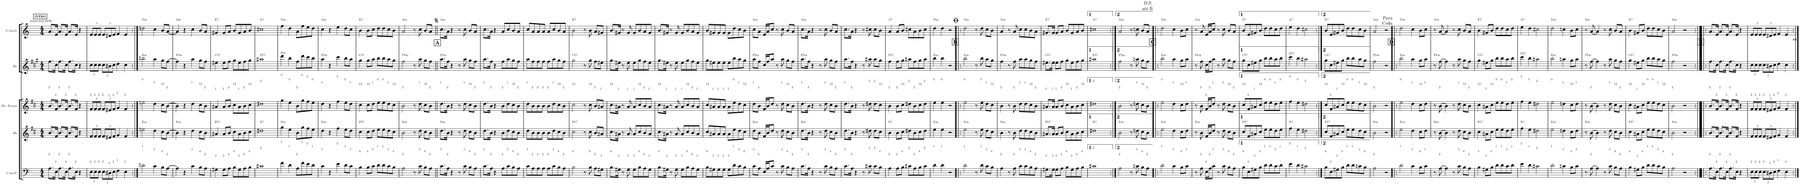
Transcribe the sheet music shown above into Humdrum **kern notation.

**kern	**kern	**harte	**kern	**kern	**harte	**kern	**harte
*part5	*part4	*part4	*part3	*part2	*part2	*part1	*part1
*staff5	*staff4	*	*staff3	*staff2	*	*staff1	*
*I"C clavF	*I"Bb	*	*I"Bb - Pirata	*I"Eb	*	*I"C clavG	*
*clefF4	*clefG2	*	*clefG2	*clefG2	*	*clefG2	*
*	*Trd1c2	*	*Trd1c2	*Trd5c9	*	*	*
*k[]	*k[f#c#]	*	*k[f#c#]	*k[f#c#g#]	*	*k[]	*
*M4/4	*M4/4	*	*M4/4	*M4/4	*	*M4/4	*
!!LO:REH:place=s1:a:B:cj:t=INTRO
=1	=1	=1	=1	=1	=1	=1	=1
!	!	!	!	!	!	!LO:TX:a:t=ABACBACBDE	!
!	!	!	!LO:TX:a:t=2	!	!	!	!
!LO:TX:a:t=2	!	!	!	!	!	!	!
8.A\L	8.b/L	.	8.b/L	8.ff#\L	.	8.a/L	.
!	!	!	!LO:TX:a:t=2	!	!	!	!
!LO:TX:a:t=2	!	!	!	!	!	!	!
16E\Jk	16f#/Jk	.	16f#/Jk	16cc#\Jk	.	16e/Jk	.
!	!	!	!LO:TX:a:t=2	!	!	!	!
!LO:TX:a:t=2	!	!	!	!	!	!	!
8.A\L	8.b/L	.	8.b/L	8.ff#\L	.	8.a/L	.
!	!	!	!LO:TX:a:t=2	!	!	!	!
!LO:TX:a:t=2	!	!	!	!	!	!	!
16E\Jk	16f#/Jk	.	16f#/Jk	16cc#\Jk	.	16e/Jk	.
!	!	!	!LO:TX:a:t=2	!	!	!	!
!LO:TX:a:t=2	!	!	!	!	!	!	!
8.A\L	8.b/L	.	8.b/L	8.ff#\L	.	8.a/L	.
!	!	!	!LO:TX:a:t=2	!	!	!	!
!LO:TX:a:t=2	!	!	!	!	!	!	!
16E\Jk	16f#/Jk	.	16f#/Jk	16cc#\Jk	.	16e/Jk	.
4r	4r	.	4r	4r	.	4r	.
=2	=2	=2	=2	=2	=2	=2	=2
*Xbrackettup	*Xbrackettup	*	*Xbrackettup	*Xbrackettup	*	*Xbrackettup	*
!	!	!	!LO:TX:a:t=2	!	!	!	!
!LO:TX:a:t=2	!	!	!	!	!	!	!
12E\L	12f#/L	.	12f#/L	12cc#\L	.	12e/L	.
!	!	!	!LO:TX:a:t=2	!	!	!	!
!LO:TX:a:t=2	!	!	!	!	!	!	!
12E\	12f#/	.	12f#/	12cc#\	.	12e/	.
!	!	!	!LO:TX:a:t=2	!	!	!	!
!LO:TX:a:t=2	!	!	!	!	!	!	!
12E\J	12f#/J	.	12f#/J	12cc#\J	.	12e/J	.
!	!	!	!LO:TX:a:t=2	!	!	!	!
!LO:TX:a:t=2	!	!	!	!	!	!	!
12E\L	12f#/L	.	12f#/L	12cc#\L	.	12e/L	.
!	!	!	!LO:TX:a:t=1	!	!	!	!
!LO:TX:a:t=3	!	!	!	!	!	!	!
12D#X\	12e#X/	.	12e#X/	12b#X\	.	12d#X/	.
!	!	!	!LO:TX:a:t=2	!	!	!	!
!LO:TX:a:t=2	!	!	!	!	!	!	!
12E\J	12f#/J	.	12f#/J	12cc#\J	.	12e/J	.
!	!	!	!LO:TX:a:t=0	!	!	!	!
!LO:TX:a:t=1	!	!	!	!	!	!	!
4F\	4g/	.	4g/	4dd\	.	4f/	.
!	!	!	!LO:TX:a:t=2	!	!	!	!
!LO:TX:a:t=2	!	!	!	!	!	!	!
4E\	4f#/	.	4f#/	4cc#\	.	4e/	.
=3:|!	=3:|!	=3:|!	=3:|!	=3:|!	=3:|!	=3:|!	=3:|!
!	!	!	!LO:TX:a:t=0	!	!	!	!
!LO:TX:a:t=1	!	!LO:H:kt=m	!	!	!LO:H:kt=m	!	!LO:H:kt=m
2dn\	2een\	E:min	2een\	2bbn\	B:min	2ddn\	D:min
!	!	!	!LO:TX:a:t=1	!	!	!	!
!LO:TX:a:t=3	!	!	!	!	!	!	!
4c\	4dd\	.	4dd\	4aa\	.	4cc\	.
!	!	!	!LO:TX:a:t=12	!	!	!	!
!LO:TX:a:t=4	!	!	!	!	!	!	!
8B\L	8cc#\L	.	8cc#\L	8gg#\L	.	8b/L	.
!	!	!	!LO:TX:a:t=2	!	!	!	!
!LO:TX:a:t=2	!	!	!	!	!	!	!
[>8A\J	[>8b\J	.	[>8b\J	[>8ff#\J	.	[<8a/J	.
=4	=4	=4	=4	=4	=4	=4	=4
!	!	!LO:H:kt=m	!	!	!LO:H:kt=m	!	!LO:H:kt=m
4A\]	4b\]	B:min	4b\]	4ff#\]	F#:min	4a/]	A:min
4r	4r	.	4r	4r	.	4r	.
!	!	!	!LO:TX:a:t=1	!	!	!	!
!LO:TX:a:t=3	!	!	!	!	!	!	!
4c\	4dd\	.	4dd\	4aa\	.	4cc\	.
!	!	!	!LO:TX:a:t=12	!	!	!	!
!LO:TX:a:t=4	!	!	!	!	!	!	!
8B\L	8cc#\L	.	8cc#\L	8gg#\L	.	8b/L	.
!	!	!	!LO:TX:a:t=2	!	!	!	!
!LO:TX:a:t=2	!	!	!	!	!	!	!
8A\J	8b\J	.	8b\J	8ff#\J	.	8a/J	.
=5	=5	=5	=5	=5	=5	=5	=5
!	!	!	!LO:TX:a:t=1	!	!	!	!
!LO:TX:a:t=3	!	!LO:H:kt=7	!	!	!LO:H:kt=7	!	!LO:H:kt=7
4G#X\	4a#X/	F#:7	4a#X/	4ee#X\	C#:7	4g#X/	E:7
!	!	!	!LO:TX:a:t=1	!	!	!	!
!LO:TX:a:t=3	!	!	!	!	!	!	!
8G#\L	8a#/L	.	8a#/L	8ee#\L	.	8g#/L	.
!	!	!	!LO:TX:a:t=2	!	!	!	!
!LO:TX:a:t=2	!	!	!	!	!	!	!
8A\J	8b/J	.	8b/J	8ff#\J	.	8a/J	.
!	!	!	!LO:TX:a:t=12	!	!	!	!
!LO:TX:a:t=4	!	!	!	!	!	!	!
8B\L	8cc#\L	.	8cc#\L	8gg#\L	.	8b/L	.
!	!	!	!LO:TX:a:t=1	!	!	!	!
!LO:TX:a:t=3	!	!	!	!	!	!	!
8G#\	8a#\	.	8a#\	8ee#\	.	8g#/	.
!	!	!	!LO:TX:a:t=2	!	!	!	!
!LO:TX:a:t=2	!	!	!	!	!	!	!
8A\	8b\	.	8b\	8ff#\	.	8a/	.
!	!	!	!LO:TX:a:t=12	!	!	!	!
!LO:TX:a:t=4	!	!	!	!	!	!	!
8B\J	8cc#\J	.	8cc#\J	8gg#\J	.	8b/J	.
=6	=6	=6	=6	=6	=6	=6	=6
!	!	!	!LO:TX:a:t=2	!	!	!	!
!LO:TX:a:t=2	!	!LO:H:kt=7	!	!	!LO:H:kt=7	!	!LO:H:kt=7
1c#X	1dd#X	B:7	1dd#X	1aa#X	F#:7	1cc#X	A:7
=7	=7	=7	=7	=7	=7	=7	=7
!	!	!	!LO:TX:a:t=0	!	!	!	!
!LO:TX:a:t=1	!	!LO:H:kt=m	!	!	!LO:H:kt=m	!	!LO:H:kt=m
4f\	4gg\	E:min	4gg\	4ddd\	B:min	4ff\	D:min
!	!	!	!LO:TX:a:t=0	!	!	!	!
!LO:TX:a:t=1	!	!	!	!	!	!	!
4d\	4ee\	.	4ee\	4bb\	.	4dd\	.
!	!	!	!LO:TX:a:t=2	!	!	!	!
!LO:TX:a:t=2	!	!	!	!	!	!	!
8A\L	8b\L	.	8b\L	8ff#\L	.	8a\L	.
!	!	!	!LO:TX:a:t=0	!	!	!	!
!LO:TX:a:t=1	!	!	!	!	!	!	!
8f\	8gg\	.	8gg\	8ddd\	.	8ff\	.
!	!	!	!LO:TX:a:t=2	!	!	!	!
!LO:TX:a:t=2	!	!	!	!	!	!	!
8e\	8ff#\	.	8ff#\	8ccc#\	.	8ee\	.
!	!	!	!LO:TX:a:t=0	!	!	!	!
!LO:TX:a:t=1	!	!	!	!	!	!	!
8d\J	8ee\J	.	8ee\J	8bb\J	.	8dd\J	.
=8	=8	=8	=8	=8	=8	=8	=8
!	!	!	!LO:TX:a:t=1	!	!	!	!
!LO:TX:a:t=3	!	!LO:H:kt=m	!	!	!LO:H:kt=m	!	!LO:H:kt=m
4c\	4dd\	B:min	4dd\	4aa\	F#:min	4cc\	A:min
4r	4r	.	4r	4r	.	4r	.
!	!	!	!LO:TX:a:t=2	!	!	!	!
!LO:TX:a:t=2	!	!	!	!	!	!	!
4e\	4ff#\	.	4ff#\	4ccc#\	.	4ee\	.
!	!	!	!LO:TX:a:t=0	!	!	!	!
!LO:TX:a:t=1	!	!	!	!	!	!	!
8d\L	8ee\L	.	8ee\L	8bb\L	.	8dd\L	.
!	!	!	!LO:TX:a:t=1	!	!	!	!
!LO:TX:a:t=3	!	!	!	!	!	!	!
8c\J	8dd\J	.	8dd\J	8aa\J	.	8cc\J	.
=9	=9	=9	=9	=9	=9	=9	=9
!	!	!	!LO:TX:a:t=12	!	!	!	!
!LO:TX:a:t=4	!	!LO:H:kt=7	!	!	!LO:H:kt=7	!	!LO:H:kt=7
4B\	4cc#\	F#:7	4cc#\	4gg#\	C#:7	4b\	E:7
!	!	!	!LO:TX:a:t=12	!	!	!	!
!LO:TX:a:t=4	!	!	!	!	!	!	!
8B\L	8cc#\L	.	8cc#\L	8gg#\L	.	8b\L	.
!	!	!	!LO:TX:a:t=1	!	!	!	!
!LO:TX:a:t=3	!	!	!	!	!	!	!
8c\J	8dd\J	.	8dd\J	8aa\J	.	8cc\J	.
!	!	!	!LO:TX:a:t=0	!	!	!	!
!LO:TX:a:t=1	!	!	!	!	!	!	!
8d\L	8ee\L	.	8ee\L	8bb\L	.	8dd\L	.
!	!	!	!LO:TX:a:t=0	!	!	!	!
!LO:TX:a:t=1	!	!	!	!	!	!	!
8d\	8ee\	.	8ee\	8bb\	.	8dd\	.
!	!	!	!LO:TX:a:t=1	!	!	!	!
!LO:TX:a:t=3	!	!	!	!	!	!	!
8c\	8dd\	.	8dd\	8aa\	.	8cc\	.
!	!	!	!LO:TX:a:t=12	!	!	!	!
!LO:TX:a:t=4	!	!	!	!	!	!	!
8B\J	8cc#\J	.	8cc#\J	8gg#\J	.	8b\J	.
=10	=10	=10	=10	=10	=10	=10	=10
!	!	!	!LO:TX:a:t=2	!	!	!	!
!LO:TX:a:t=2	!	!LO:H:kt=m	!	!	!LO:H:kt=m	!	!LO:H:kt=m
2A\	2b\	B:min	2b\	2ff#\	F#:min	2a/	A:min
8r	8r	.	8r	8r	.	8r	.
!	!	!	!LO:TX:a:t=1	!	!	!	!
!LO:TX:a:t=3	!	!	!	!	!	!	!
8c\	8dd\	.	8dd\	8aa\	.	8cc\	.
!	!	!	!LO:TX:a:t=12	!	!	!	!
!LO:TX:a:t=4	!	!	!	!	!	!	!
8B\L	8cc#\L	.	8cc#\L	8gg#\L	.	8b/L	.
!	!	!	!LO:TX:a:t=2	!	!	!	!
!LO:TX:a:t=2	!	!	!	!	!	!	!
8A\J	8b\J	.	8b\J	8ff#\J	.	8a/J	.
!!LO:REH:place=s1:b:B:cj:fs=11.4272:t=A
=11||	=11||	=11||	=11||	=11||	=11||	=11||	=11||
!	!	!	!LO:TX:a:t=1	!	!	!	!
!LO:TX:a:t=3	!	!LO:H:kt=m	!	!	!LO:H:kt=m	!	!LO:H:kt=m
8.c\L	8.dd\L	B:min	8.dd\L	8.aa\L	F#:min	8.cc\L	A:min
!	!	!	!LO:TX:a:t=2	!	!	!	!
!LO:TX:a:t=2	!	!	!	!	!	!	!
16A\Jk	16b\Jk	.	16b\Jk	16ff#\Jk	.	16a\Jk	.
4r	4r	.	4r	4r	.	4r	.
8r	8r	.	8r	8r	.	8r	.
!	!	!	!LO:TX:a:t=1	!	!	!	!
!LO:TX:a:t=3	!	!	!	!	!	!	!
8c\	8dd\	.	8dd\	8aa\	.	8cc\	.
!	!	!	!LO:TX:a:t=12	!	!	!	!
!LO:TX:a:t=4	!	!	!	!	!	!	!
8B\L	8cc#\L	.	8cc#\L	8gg#\L	.	8b/L	.
!	!	!	!LO:TX:a:t=2	!	!	!	!
!LO:TX:a:t=2	!	!	!	!	!	!	!
8A\J	8b\J	.	8b\J	8ff#\J	.	8a/J	.
=12	=12	=12	=12	=12	=12	=12	=12
!	!	!	!LO:TX:a:t=1	!	!	!	!
!LO:TX:a:t=3	!	!	!	!	!	!	!
8.c\L	8.dd\L	.	8.dd\L	8.aa\L	.	8.cc\L	.
!	!	!	!LO:TX:a:t=2	!	!	!	!
!LO:TX:a:t=2	!	!	!	!	!	!	!
16A\Jk	16b\Jk	.	16b\Jk	16ff#\Jk	.	16a\Jk	.
4r	4r	.	4r	4r	.	4r	.
!	!	!	!LO:TX:a:t=2	!	!	!	!
!LO:TX:a:t=2	!	!	!	!	!	!	!
8A\L	8b\L	.	8b\L	8ff#\L	.	8a/L	.
!	!	!	!LO:TX:a:t=1	!	!	!	!
!LO:TX:a:t=3	!	!	!	!	!	!	!
8c\	8dd\	.	8dd\	8aa\	.	8cc/	.
!	!	!	!LO:TX:a:t=12	!	!	!	!
!LO:TX:a:t=4	!	!	!	!	!	!	!
8B\	8cc#\	.	8cc#\	8gg#\	.	8b/	.
!	!	!	!LO:TX:a:t=2	!	!	!	!
!LO:TX:a:t=2	!	!	!	!	!	!	!
8A\J	8b\J	.	8b\J	8ff#\J	.	8a/J	.
=13	=13	=13	=13	=13	=13	=13	=13
!	!	!	!LO:TX:a:t=1	!	!	!	!
!LO:TX:a:t=3	!	!	!	!	!	!	!
8c\L	8dd\L	.	8dd\L	8aa\L	.	8cc/L	.
!	!	!	!LO:TX:a:t=2	!	!	!	!
!LO:TX:a:t=2	!	!	!	!	!	!	!
8A\	8b\	.	8b\	8ff#\	.	8a/	.
!	!	!	!LO:TX:a:t=2	!	!	!	!
!LO:TX:a:t=2	!	!	!	!	!	!	!
8A\	8b\	.	8b\	8ff#\	.	8a/	.
!	!	!	!LO:TX:a:t=2	!	!	!	!
!LO:TX:a:t=2	!	!	!	!	!	!	!
8A\J	8b\J	.	8b\J	8ff#\J	.	8a/J	.
!	!	!	!LO:TX:a:t=2	!	!	!	!
!LO:TX:a:t=2	!	!	!	!	!	!	!
8A\L	8b\L	.	8b\L	8ff#\L	.	8a/L	.
!	!	!	!LO:TX:a:t=1	!	!	!	!
!LO:TX:a:t=3	!	!	!	!	!	!	!
8c\	8dd\	.	8dd\	8aa\	.	8cc/	.
!	!	!	!LO:TX:a:t=12	!	!	!	!
!LO:TX:a:t=4	!	!	!	!	!	!	!
8B\	8cc#\	.	8cc#\	8gg#\	.	8b/	.
!	!	!	!LO:TX:a:t=2	!	!	!	!
!LO:TX:a:t=2	!	!	!	!	!	!	!
8A\J	8b\J	.	8b\J	8ff#\J	.	8a/J	.
=14	=14	=14	=14	=14	=14	=14	=14
!	!	!	!LO:TX:a:t=12	!	!	!	!
!LO:TX:a:t=4	!	!LO:H:kt=7	!	!	!LO:H:kt=7	!	!LO:H:kt=7
2B\	2cc#\	F#:7	2cc#\	2gg#\	C#:7	2b\	E:7
8r	8r	.	8r	8r	.	8r	.
!	!	!	!LO:TX:a:t=12	!	!	!	!
!LO:TX:a:t=4	!	!	!	!	!	!	!
8B\	8cc#\	.	8cc#\	8gg#\	.	8b\	.
!	!	!	!LO:TX:a:t=2	!	!	!	!
!LO:TX:a:t=2	!	!	!	!	!	!	!
8A\L	8b/L	.	8b/L	8ff#\L	.	8a/L	.
!	!	!	!LO:TX:a:t=1	!	!	!	!
!LO:TX:a:t=3	!	!	!	!	!	!	!
8G#X\J	8a#X/J	.	8a#X/J	8ee#X\J	.	8g#X/J	.
=15	=15	=15	=15	=15	=15	=15	=15
!	!	!	!LO:TX:a:t=12	!	!	!	!
!LO:TX:a:t=4	!	!	!	!	!	!	!
8.B\L	8.cc#\L	.	8.cc#\L	8.gg#\L	.	8.b/L	.
!	!	!	!LO:TX:a:t=1	!	!	!	!
!LO:TX:a:t=3	!	!	!	!	!	!	!
16G#X\Jk	16a#X\Jk	.	16a#X\Jk	16ee#X\Jk	.	16g#X/Jk	.
8r	8r	.	8r	8r	.	8r	.
!	!	!	!LO:TX:a:t=1	!	!	!	!
!LO:TX:a:t=3	!	!	!	!	!	!	!
8G#\	8a#/	.	8a#/	8ee#\	.	8g#/	.
!	!	!	!LO:TX:a:t=1	!	!	!	!
!LO:TX:a:t=3	!	!	!	!	!	!	!
8G#\L	8a#/L	.	8a#/L	8ee#\L	.	8g#/L	.
!	!	!	!LO:TX:a:t=12	!	!	!	!
!LO:TX:a:t=4	!	!	!	!	!	!	!
8B\	8cc#/	.	8cc#/	8gg#\	.	8b/	.
!	!	!	!LO:TX:a:t=2	!	!	!	!
!LO:TX:a:t=2	!	!	!	!	!	!	!
8A\	8b/	.	8b/	8ff#\	.	8a/	.
!	!	!	!LO:TX:a:t=1	!	!	!	!
!LO:TX:a:t=3	!	!	!	!	!	!	!
8G#\J	8a#/J	.	8a#/J	8ee#\J	.	8g#/J	.
=16	=16	=16	=16	=16	=16	=16	=16
!	!	!	!LO:TX:a:t=12	!	!	!	!
!LO:TX:a:t=4	!	!	!	!	!	!	!
8.B\L	8.cc#\L	.	8.cc#\L	8.gg#\L	.	8.b/L	.
!	!	!	!LO:TX:a:t=1	!	!	!	!
!LO:TX:a:t=3	!	!	!	!	!	!	!
16G#X\Jk	16a#X\Jk	.	16a#X\Jk	16ee#X\Jk	.	16g#X/Jk	.
8r	8r	.	8r	8r	.	8r	.
!	!	!	!LO:TX:a:t=1	!	!	!	!
!LO:TX:a:t=3	!	!	!	!	!	!	!
8G#\	8a#/	.	8a#/	8ee#\	.	8g#/	.
!	!	!	!LO:TX:a:t=1	!	!	!	!
!LO:TX:a:t=3	!	!	!	!	!	!	!
8G#\L	8a#/L	.	8a#/L	8ee#\L	.	8g#/L	.
!	!	!	!LO:TX:a:t=12	!	!	!	!
!LO:TX:a:t=4	!	!	!	!	!	!	!
8B\	8cc#/	.	8cc#/	8gg#\	.	8b/	.
!	!	!	!LO:TX:a:t=2	!	!	!	!
!LO:TX:a:t=2	!	!	!	!	!	!	!
8A\	8b/	.	8b/	8ff#\	.	8a/	.
!	!	!	!LO:TX:a:t=1	!	!	!	!
!LO:TX:a:t=3	!	!	!	!	!	!	!
8G#\J	8a#/J	.	8a#/J	8ee#\J	.	8g#/J	.
=17	=17	=17	=17	=17	=17	=17	=17
!	!	!	!LO:TX:a:t=12	!	!	!	!
!LO:TX:a:t=4	!	!	!	!	!	!	!
8B\L	8cc#/L	.	8cc#/L	8gg#\L	.	8b/L	.
!	!	!	!LO:TX:a:t=1	!	!	!	!
!LO:TX:a:t=3	!	!	!	!	!	!	!
8G#X\	8a#X/	.	8a#X/	8ee#X\	.	8g#X/	.
!	!	!	!LO:TX:a:t=1	!	!	!	!
!LO:TX:a:t=3	!	!	!	!	!	!	!
8G#\	8a#/	.	8a#/	8ee#\	.	8g#/	.
!	!	!	!LO:TX:a:t=1	!	!	!	!
!LO:TX:a:t=3	!	!	!	!	!	!	!
8G#\J	8a#/J	.	8a#/J	8ee#\J	.	8g#/J	.
!	!	!	!LO:TX:a:t=1	!	!	!	!
!LO:TX:a:t=3	!	!	!	!	!	!	!
8G#\L	8a#\L	.	8a#\L	8ee#\L	.	8g#\L	.
!	!	!	!LO:TX:a:t=0	!	!	!	!
!LO:TX:a:t=1	!	!	!	!	!	!	!
8d\	8ee\	.	8ee\	8bb\	.	8dd\	.
!	!	!	!LO:TX:a:t=1	!	!	!	!
!LO:TX:a:t=3	!	!	!	!	!	!	!
8c\	8dd\	.	8dd\	8aa\	.	8cc\	.
!	!	!	!LO:TX:a:t=12	!	!	!	!
!LO:TX:a:t=4	!	!	!	!	!	!	!
8B\J	8cc#\J	.	8cc#\J	8gg#\J	.	8b\J	.
=18	=18	=18	=18	=18	=18	=18	=18
!	!	!	!LO:TX:a:t=1	!	!	!	!
!LO:TX:a:t=3	!	!LO:H:kt=m	!	!	!LO:H:kt=m	!	!LO:H:kt=m
8c\L	8dd\L	B:min	8dd\L	8aa\L	F#:min	8cc\L	A:min
!	!	!	!LO:TX:a:t=2	!	!	!	!
!LO:TX:a:t=2	!	!	!	!	!	!	!
8A\J	8b\J	.	8b\J	8ff#\J	.	8a\J	.
16E/LL	16f#/LL	.	16f#/LL	16cc#/LL	.	16e/LL	.
16A/J	16b/J	.	16b/J	16ff#/J	.	16a/J	.
8c/J	8dd/J	.	8dd/J	8aa/J	.	8cc/J	.
8r	8r	.	8r	8r	.	8r	.
!	!	!	!LO:TX:a:t=1	!	!	!	!
!LO:TX:a:t=3	!	!	!	!	!	!	!
8c\	8dd\	.	8dd\	8aa\	.	8cc\	.
!	!	!	!LO:TX:a:t=12	!	!	!	!
!LO:TX:a:t=4	!	!	!	!	!	!	!
8B\L	8cc#\L	.	8cc#\L	8gg#\L	.	8b/L	.
!	!	!	!LO:TX:a:t=2	!	!	!	!
!LO:TX:a:t=2	!	!	!	!	!	!	!
8A\J	8b\J	.	8b\J	8ff#\J	.	8a/J	.
=19	=19	=19	=19	=19	=19	=19	=19
!	!	!	!LO:TX:a:t=1	!	!	!	!
!LO:TX:a:t=3	!	!LO:H:kt=m	!	!	!LO:H:kt=m	!	!LO:H:kt=m
8.c\L	8.dd\L	B:min	8.dd\L	8.aa\L	F#:min	8.cc\L	A:min
!	!	!	!LO:TX:a:t=2	!	!	!	!
!LO:TX:a:t=2	!	!	!	!	!	!	!
16A\Jk	16b\Jk	.	16b\Jk	16ff#\Jk	.	16a\Jk	.
4r	4r	.	4r	4r	.	4r	.
8r	8r	.	8r	8r	.	8r	.
!	!	!	!LO:TX:a:t=1	!	!	!	!
!LO:TX:a:t=3	!	!	!	!	!	!	!
8c\	8dd\	.	8dd\	8aa\	.	8cc\	.
!	!	!	!LO:TX:a:t=12	!	!	!	!
!LO:TX:a:t=4	!	!	!	!	!	!	!
8B\L	8cc#\L	.	8cc#\L	8gg#\L	.	8b/L	.
!	!	!	!LO:TX:a:t=2	!	!	!	!
!LO:TX:a:t=2	!	!	!	!	!	!	!
8A\J	8b\J	.	8b\J	8ff#\J	.	8a/J	.
=20	=20	=20	=20	=20	=20	=20	=20
!	!	!	!LO:TX:a:t=1	!	!	!	!
!LO:TX:a:t=3	!	!	!	!	!	!	!
8.c\L	8.dd\L	.	8.dd\L	8.aa\L	.	8.cc\L	.
!	!	!	!LO:TX:a:t=2	!	!	!	!
!LO:TX:a:t=2	!	!	!	!	!	!	!
16A\Jk	16b\Jk	.	16b\Jk	16ff#\Jk	.	16a\Jk	.
4r	4r	.	4r	4r	.	4r	.
8r	8r	.	8r	8r	.	8r	.
!	!	!	!LO:TX:a:t=2	!	!	!	!
!LO:TX:a:t=2	!	!	!	!	!	!	!
8c#X\	8dd#X\	.	8dd#X\	8aa#X\	.	8cc#X\	.
!	!	!	!LO:TX:a:t=2	!	!	!	!
!LO:TX:a:t=2	!	!	!	!	!	!	!
8c#\L	8dd#\L	.	8dd#\L	8aa#\L	.	8cc#\L	.
!	!	!	!LO:TX:a:t=12	!	!	!	!
!LO:TX:a:t=4	!	!	!	!	!	!	!
8B\J	8cc#\J	.	8cc#\J	8gg#\J	.	8b\J	.
=21	=21	=21	=21	=21	=21	=21	=21
!	!	!	!LO:TX:a:t=2	!	!	!	!
!LO:TX:a:t=2	!	!LO:H:kt=7	!	!	!LO:H:kt=7	!	!LO:H:kt=7
4A\	4b\	B:7	4b\	4ff#\	F#:7	4a/	A:7
!	!	!	!LO:TX:a:t=2	!	!	!	!
!LO:TX:a:t=2	!	!	!	!	!	!	!
8A\L	8b\L	.	8b\L	8ff#\L	.	8a/L	.
!	!	!	!LO:TX:a:t=12	!	!	!	!
!LO:TX:a:t=4	!	!	!	!	!	!	!
8B\J	8cc#\J	.	8cc#\J	8gg#\J	.	8b/J	.
!	!	!	!LO:TX:a:t=2	!	!	!	!
!LO:TX:a:t=2	!	!	!	!	!	!	!
8c#X\L	8dd#X\L	.	8dd#X\L	8aa#X\L	.	8cc#X\L	.
!	!	!	!LO:TX:a:t=2	!	!	!	!
!LO:TX:a:t=2	!	!	!	!	!	!	!
8A\	8b\	.	8b\	8ff#\	.	8a\	.
!	!	!	!LO:TX:a:t=12	!	!	!	!
!LO:TX:a:t=4	!	!	!	!	!	!	!
8B\	8cc#\	.	8cc#\	8gg#\	.	8b\	.
!	!	!	!LO:TX:a:t=2	!	!	!	!
!LO:TX:a:t=2	!	!	!	!	!	!	!
8c#\J	8dd#\J	.	8dd#\J	8aa#\J	.	8cc#\J	.
=22	=22	=22	=22	=22	=22	=22	=22
!	!	!	!LO:TX:a:t=0	!	!	!	!
!LO:TX:a:t=1	!	!LO:H:kt=m	!	!	!LO:H:kt=m	!	!LO:H:kt=m
4d\	4ee\	E:min	4ee\	4bb\	B:min	4dd\	D:min
!	!	!	!LO:TX:a:t=0	!	!	!	!
!LO:TX:a:t=1	!	!	!	!	!	!	!
4d\	4ee\	.	4ee\	4bb\	.	4dd\	.
2r	2r	.	2r	2r	.	2r	.
!!LO:REH:place=s1:b:B:cj:fs=11.4272:t=B
=23!|:	=23!|:	=23!|:	=23!|:	=23!|:	=23!|:	=23!|:	=23!|:
!	!	!	!LO:TX:a:t=0	!	!	!	!
!LO:TX:a:t=1	!	!LO:H:kt=m	!	!	!LO:H:kt=m	!	!LO:H:kt=m
2d\	2ee\	E:min	2ee\	2bb\	B:min	2dd\	D:min
8r	8r	.	8r	8r	.	8r	.
!	!	!	!LO:TX:a:t=0	!	!	!	!
!LO:TX:a:t=1	!	!	!	!	!	!	!
8d\	8ee\	.	8ee\	8bb\	.	8dd\	.
!	!	!	!LO:TX:a:t=1	!	!	!	!
!LO:TX:a:t=3	!	!	!	!	!	!	!
8c\L	8dd\L	.	8dd\L	8aa\L	.	8cc\L	.
!	!	!	!LO:TX:a:t=12	!	!	!	!
!LO:TX:a:t=4	!	!	!	!	!	!	!
8B\J	8cc#\J	.	8cc#\J	8gg#\J	.	8b\J	.
=24	=24	=24	=24	=24	=24	=24	=24
!	!	!	!LO:TX:a:t=2	!	!	!	!
!LO:TX:a:t=2	!	!LO:H:kt=m	!	!	!LO:H:kt=m	!	!LO:H:kt=m
4A\	4b\	B:min	4b\	4ff#\	F#:min	4a/	A:min
8r	8r	.	8r	8r	.	8r	.
!	!	!	!LO:TX:a:t=2	!	!	!	!
!LO:TX:a:t=2	!	!	!	!	!	!	!
8A\	8b\	.	8b\	8ff#\	.	8a/	.
!	!	!	!LO:TX:a:t=1	!	!	!	!
!LO:TX:a:t=3	!	!	!	!	!	!	!
8c\L	8dd\L	.	8dd\L	8aa\L	.	8cc\L	.
!	!	!	!LO:TX:a:t=1	!	!	!	!
!LO:TX:a:t=3	!	!	!	!	!	!	!
8c\	8dd\	.	8dd\	8aa\	.	8cc\	.
!	!	!	!LO:TX:a:t=12	!	!	!	!
!LO:TX:a:t=4	!	!	!	!	!	!	!
8B\	8cc#\	.	8cc#\	8gg#\	.	8b\	.
!	!	!	!LO:TX:a:t=2	!	!	!	!
!LO:TX:a:t=2	!	!	!	!	!	!	!
8A\J	8b\J	.	8b\J	8ff#\J	.	8a\J	.
=25	=25	=25	=25	=25	=25	=25	=25
!	!	!	!LO:TX:a:t=1	!	!	!	!
!LO:TX:a:t=3	!	!LO:H:kt=7	!	!	!LO:H:kt=7	!	!LO:H:kt=7
8.G#X\L	8.a#X/L	F#:7	8.a#X/L	8.ee#X\L	C#:7	8.g#X/L	E:7
!	!	!	!LO:TX:a:t=1	!	!	!	!
!LO:TX:a:t=3	!	!	!	!	!	!	!
16G#\Jk	16a#/Jk	.	16a#/Jk	16ee#\Jk	.	16g#/Jk	.
!	!	!	!LO:TX:a:t=1	!	!	!	!
!LO:TX:a:t=3	!	!	!	!	!	!	!
8G#\L	8a#/L	.	8a#/L	8ee#\L	.	8g#/L	.
!	!	!	!LO:TX:a:t=2	!	!	!	!
!LO:TX:a:t=2	!	!	!	!	!	!	!
8A\J	8b/J	.	8b/J	8ff#\J	.	8a/J	.
!	!	!	!LO:TX:a:t=12	!	!	!	!
!LO:TX:a:t=4	!	!	!	!	!	!	!
8B\L	8cc#\L	.	8cc#\L	8gg#\L	.	8b/L	.
!	!	!	!LO:TX:a:t=1	!	!	!	!
!LO:TX:a:t=3	!	!	!	!	!	!	!
8G#\	8a#\	.	8a#\	8ee#\	.	8g#/	.
!	!	!	!LO:TX:a:t=2	!	!	!	!
!LO:TX:a:t=2	!	!	!	!	!	!	!
8A\	8b\	.	8b\	8ff#\	.	8a/	.
!	!	!	!LO:TX:a:t=12	!	!	!	!
!LO:TX:a:t=4	!	!	!	!	!	!	!
8B\J	8cc#\J	.	8cc#\J	8gg#\J	.	8b/J	.
=26	=26	=26	=26	=26	=26	=26	=26
!	!	!	!LO:TX:a:t=2	!	!	!	!
!LO:TX:a:t=2	!	!LO:H:kt=7	!	!	!LO:H:kt=7	!	!LO:H:kt=7
1c#X	1dd#X	B:7	1dd#X	1aa#X	F#:7	1cc#X	A:7
=27:|!	=27:|!	=27:|!	=27:|!	=27:|!	=27:|!	=27:|!	=27:|!
!	!	!	!LO:TX:a:t=2	!	!	!	!
!LO:TX:a:t=2	!	!LO:H:kt=m	!	!	!LO:H:kt=m	!	!LO:H:kt=m
2A\	2b\	B:min	2b\	2ff#\	F#:min	2a/	A:min
8r	8r	.	8r	8r	.	8r	.
!	!	!	!LO:TX:a:t=1	!	!	!	!
!LO:TX:a:t=3	!	!	!	!	!	!	!
8cn\	8ddn\	.	8ddn\	8aan\	.	8ccn\	.
!	!	!	!LO:TX:a:t=12	!	!	!	!
!LO:TX:a:t=4	!	!	!	!	!	!	!
8B\L	8cc#\L	.	8cc#\L	8gg#\L	.	8b/L	.
!	!	!	!LO:TX:a:t=2	!	!	!	!
!LO:TX:a:t=2	!	!	!	!	!	!	!
8A\J	8b\J	.	8b\J	8ff#\J	.	8a/J	.
!	!	!	!	!	!	!LO:TX:a:t=<font size="9.82"/>D.S. \naté B	!
!!LO:REH:place=s1:b:B:cj:fs=11.4272:t=C
=28!|:	=28!|:	=28!|:	=28!|:	=28!|:	=28!|:	=28!|:	=28!|:
!	!	!	!LO:TX:a:t=0	!	!	!	!
!LO:TX:a:t=1	!	!LO:H:kt=m	!	!	!LO:H:kt=m	!	!LO:H:kt=m
2d\	2ee\	E:min	2ee\	2bb\	B:min	2dd\	D:min
!	!	!	!LO:TX:a:t=1	!	!	!	!
!LO:TX:a:t=3	!	!	!	!	!	!	!
4c\	4dd\	.	4dd\	4aa\	.	4cc\	.
!	!	!	!LO:TX:a:t=12	!	!	!	!
!LO:TX:a:t=4	!	!	!	!	!	!	!
8B\L	8cc#\L	.	8cc#\L	8gg#\L	.	8b\L	.
!	!	!	!LO:TX:a:t=1	!	!	!	!
!LO:TX:a:t=3	!	!	!	!	!	!	!
8c\J	8dd\J	.	8dd\J	8aa\J	.	8cc\J	.
=29	=29	=29	=29	=29	=29	=29	=29
!	!	!LO:H:kt=m	!	!	!LO:H:kt=m	!	!LO:H:kt=m
8r	8r	B:min	8r	8r	F#:min	8r	A:min
!	!	!	!LO:TX:a:t=2	!	!	!	!
!LO:TX:a:t=2	!	!	!	!	!	!	!
8A\	8b\	.	8b\	8ff#\	.	8a/	.
!	!	!	!LO:TX:a:t=2	!	!	!	!
!LO:TX:a:t=2	!	!	!	!	!	!	!
16E\LL	16f#/LL	.	16f#/LL	16cc#\LL	.	16e/LL	.
!	!	!	!LO:TX:a:t=2	!	!	!	!
!LO:TX:a:t=2	!	!	!	!	!	!	!
16A\J	16b/J	.	16b/J	16ff#\J	.	16a/J	.
!	!	!	!LO:TX:a:t=1	!	!	!	!
!LO:TX:a:t=3	!	!	!	!	!	!	!
8c\J	8dd/J	.	8dd/J	8aa\J	.	8cc/J	.
8r	8r	.	8r	8r	.	8r	.
!	!	!	!LO:TX:a:t=1	!	!	!	!
!LO:TX:a:t=3	!	!	!	!	!	!	!
8c\	8dd\	.	8dd\	8aa\	.	8cc\	.
!	!	!	!LO:TX:a:t=12	!	!	!	!
!LO:TX:a:t=4	!	!	!	!	!	!	!
8B\L	8cc#\L	.	8cc#\L	8gg#\L	.	8b/L	.
!	!	!	!LO:TX:a:t=2	!	!	!	!
!LO:TX:a:t=2	!	!	!	!	!	!	!
8A\J	8b\J	.	8b\J	8ff#\J	.	8a/J	.
=30	=30	=30	=30	=30	=30	=30	=30
!	!	!	!LO:TX:a:t=12	!	!	!	!
!LO:TX:a:t=4	!	!LO:H:kt=7	!	!	!LO:H:kt=7	!	!LO:H:kt=7
8B\L	8cc#/L	F#:7	8cc#/L	8gg#\L	C#:7	8b/L	E:7
!	!	!	!LO:TX:a:t=2	!	!	!	!
!LO:TX:a:t=2	!	!	!	!	!	!	!
8E\	8f#/	.	8f#/	8cc#\	.	8e/	.
!	!	!	!LO:TX:a:t=1	!	!	!	!
!LO:TX:a:t=3	!	!	!	!	!	!	!
8G#X\	8a#X/	.	8a#X/	8ee#X\	.	8g#X/	.
!	!	!	!LO:TX:a:t=12	!	!	!	!
!LO:TX:a:t=4	!	!	!	!	!	!	!
8B\J	8cc#/J	.	8cc#/J	8gg#\J	.	8b/J	.
!	!	!	!LO:TX:a:t=0	!	!	!	!
!LO:TX:a:t=1	!	!	!	!	!	!	!
8d\L	8ee\L	.	8ee\L	8bb\L	.	8dd\L	.
!	!	!	!LO:TX:a:t=0	!	!	!	!
!LO:TX:a:t=1	!	!	!	!	!	!	!
8d\	8ee\	.	8ee\	8bb\	.	8dd\	.
!	!	!	!LO:TX:a:t=1	!	!	!	!
!LO:TX:a:t=3	!	!	!	!	!	!	!
8c\	8dd\	.	8dd\	8aa\	.	8cc\	.
!	!	!	!LO:TX:a:t=0	!	!	!	!
!LO:TX:a:t=1	!	!	!	!	!	!	!
8d\J	8ee\J	.	8ee\J	8bb\J	.	8dd\J	.
=31	=31	=31	=31	=31	=31	=31	=31
!	!	!	!LO:TX:a:t=2	!	!	!	!
!LO:TX:a:t=2	!	!LO:H:kt=7	!	!	!LO:H:kt=7	!	!LO:H:kt=7
4e\	4ff#\	B:7	4ff#\	4ccc#\	F#:7	4ee\	A:7
!	!	!	!LO:TX:a:t=0	!	!	!	!
!LO:TX:a:t=1	!	!	!	!	!	!	!
4d\	4ee\	.	4ee\	4bb\	.	4dd\	.
!	!	!	!LO:TX:a:t=2	!	!	!	!
!LO:TX:a:t=2	!	!	!	!	!	!	!
2c#X\	2dd#X\	.	2dd#X\	2aa#X\	.	2cc#X\	.
=32:|!	=32:|!	=32:|!	=32:|!	=32:|!	=32:|!	=32:|!	=32:|!
!	!	!	!LO:TX:a:t=12	!	!	!	!
!LO:TX:a:t=4	!	!LO:H:kt=7	!	!	!LO:H:kt=7	!	!LO:H:kt=7
8B\L	8cc#/L	F#:7	8cc#/L	8gg#\L	C#:7	8b/L	E:7
!	!	!	!LO:TX:a:t=2	!	!	!	!
!LO:TX:a:t=2	!	!	!	!	!	!	!
8E\	8f#/	.	8f#/	8cc#\	.	8e/	.
!	!	!	!LO:TX:a:t=1	!	!	!	!
!LO:TX:a:t=3	!	!	!	!	!	!	!
8G#X\	8a#X/	.	8a#X/	8ee#X\	.	8g#X/	.
!	!	!	!LO:TX:a:t=12	!	!	!	!
!LO:TX:a:t=4	!	!	!	!	!	!	!
8B\J	8cc#/J	.	8cc#/J	8gg#\J	.	8b/J	.
!	!	!	!LO:TX:a:t=0	!	!	!	!
!LO:TX:a:t=1	!	!	!	!	!	!	!
8d\L	8ee\L	.	8ee\L	8bb\L	.	8dd\L	.
!	!	!	!LO:TX:a:t=0	!	!	!	!
!LO:TX:a:t=1	!	!	!	!	!	!	!
8d\	8ee\	.	8ee\	8bb\	.	8dd\	.
!	!	!	!LO:TX:a:t=1	!	!	!	!
!LO:TX:a:t=3	!	!	!	!	!	!	!
8cn\	8dd\	.	8dd\	8aa\	.	8cc\	.
!	!	!	!LO:TX:a:t=12	!	!	!	!
!LO:TX:a:t=4	!	!	!	!	!	!	!
8B\J	8cc#\J	.	8cc#\J	8gg#\J	.	8b\J	.
=33	=33	=33	=33	=33	=33	=33	=33
!	!	!	!LO:TX:a:t=2	!	!	!	!
!LO:TX:a:t=2	!	!LO:H:kt=m	!	!	!LO:H:kt=m	!	!LO:H:kt=m
2A\	2b\	B:min	2b\	2ff#\	F#:min	2a/	A:min
2r	2r	.	2r	2r	.	2r	.
!	!	!	!	!	!	!LO:TX:a:t=<font size="9.82"/>Para \nCoda	!
!!LO:REH:place=s1:b:B:cj:fs=11.4272:t=D
=34!|:	=34!|:	=34!|:	=34!|:	=34!|:	=34!|:	=34!|:	=34!|:
!	!	!	!LO:TX:a:t=0	!	!	!	!
!LO:TX:a:t=1	!	!LO:H:kt=m	!	!	!LO:H:kt=m	!	!LO:H:kt=m
2d\	2ee\	E:min	2ee\	2bb\	B:min	2dd\	D:min
!	!	!	!LO:TX:a:t=1	!	!	!	!
!LO:TX:a:t=3	!	!	!	!	!	!	!
4c\	4dd\	.	4dd\	4aa\	.	4cc\	.
!	!	!	!LO:TX:a:t=12	!	!	!	!
!LO:TX:a:t=4	!	!	!	!	!	!	!
8B\L	8cc#\L	.	8cc#\L	8gg#\L	.	8b\L	.
!	!	!	!LO:TX:a:t=1	!	!	!	!
!LO:TX:a:t=3	!	!	!	!	!	!	!
8c\J	8dd\J	.	8dd\J	8aa\J	.	8cc\J	.
=35	=35	=35	=35	=35	=35	=35	=35
!	!	!LO:H:kt=m	!	!	!LO:H:kt=m	!	!LO:H:kt=m
8r	8r	B:min	8r	8r	F#:min	8r	A:min
!	!	!	!LO:TX:a:t=2	!	!	!	!
!LO:TX:a:t=2	!	!	!	!	!	!	!
[>8A\	[>8b\	.	[>8b\	[>8ff#\	.	[<8a/	.
4A\]	4b\]	.	4b\]	4ff#\]	.	4a/]	.
8r	8r	.	8r	8r	.	8r	.
!	!	!	!LO:TX:a:t=1	!	!	!	!
!LO:TX:a:t=3	!	!	!	!	!	!	!
8c\	8dd\	.	8dd\	8aa\	.	8cc\	.
!	!	!	!LO:TX:a:t=12	!	!	!	!
!LO:TX:a:t=4	!	!	!	!	!	!	!
8B\L	8cc#\L	.	8cc#\L	8gg#\L	.	8b/L	.
!	!	!	!LO:TX:a:t=2	!	!	!	!
!LO:TX:a:t=2	!	!	!	!	!	!	!
8A\J	8b\J	.	8b\J	8ff#\J	.	8a/J	.
=36	=36	=36	=36	=36	=36	=36	=36
!	!	!	!LO:TX:a:t=12	!	!	!	!
!LO:TX:a:t=4	!	!LO:H:kt=7	!	!	!LO:H:kt=7	!	!LO:H:kt=7
4B\	4cc#\	F#:7	4cc#\	4gg#\	C#:7	4b\	E:7
!	!	!	!LO:TX:a:t=1	!	!	!	!
!LO:TX:a:t=3	!	!	!	!	!	!	!
8G#X\L	8a#X\L	.	8a#X\L	8ee#X\L	.	8g#X/L	.
!	!	!	!LO:TX:a:t=12	!	!	!	!
!LO:TX:a:t=4	!	!	!	!	!	!	!
8B\J	8cc#\J	.	8cc#\J	8gg#\J	.	8b/J	.
!	!	!	!LO:TX:a:t=0	!	!	!	!
!LO:TX:a:t=1	!	!	!	!	!	!	!
8d\L	8ee\L	.	8ee\L	8bb\L	.	8dd\L	.
!	!	!	!LO:TX:a:t=0	!	!	!	!
!LO:TX:a:t=1	!	!	!	!	!	!	!
8d\	8ee\	.	8ee\	8bb\	.	8dd\	.
!	!	!	!LO:TX:a:t=1	!	!	!	!
!LO:TX:a:t=3	!	!	!	!	!	!	!
8c\	8dd\	.	8dd\	8aa\	.	8cc\	.
!	!	!	!LO:TX:a:t=0	!	!	!	!
!LO:TX:a:t=1	!	!	!	!	!	!	!
8d\J	8ee\J	.	8ee\J	8bb\J	.	8dd\J	.
=37	=37	=37	=37	=37	=37	=37	=37
!	!	!	!LO:TX:a:t=2	!	!	!	!
!LO:TX:a:t=2	!	!LO:H:kt=7	!	!	!LO:H:kt=7	!	!LO:H:kt=7
4e\	4ff#\	B:7	4ff#\	4ccc#\	F#:7	4ee\	A:7
!	!	!	!LO:TX:a:t=0	!	!	!	!
!LO:TX:a:t=1	!	!	!	!	!	!	!
4d\	4ee\	.	4ee\	4bb\	.	4dd\	.
!	!	!	!LO:TX:a:t=2	!	!	!	!
!LO:TX:a:t=2	!	!	!	!	!	!	!
2c#X\	2dd#X\	.	2dd#X\	2aa#X\	.	2cc#X\	.
=38	=38	=38	=38	=38	=38	=38	=38
!	!	!	!LO:TX:a:t=0	!	!	!	!
!LO:TX:a:t=1	!	!LO:H:kt=m	!	!	!LO:H:kt=m	!	!LO:H:kt=m
2d\	2ee\	E:min	2ee\	2bb\	B:min	2dd\	D:min
!	!	!	!LO:TX:a:t=1	!	!	!	!
!LO:TX:a:t=3	!	!	!	!	!	!	!
4cn\	4ddn\	.	4ddn\	4aan\	.	4ccn\	.
!	!	!	!LO:TX:a:t=12	!	!	!	!
!LO:TX:a:t=4	!	!	!	!	!	!	!
8B\L	8cc#\L	.	8cc#\L	8gg#\L	.	8b\L	.
!	!	!	!LO:TX:a:t=1	!	!	!	!
!LO:TX:a:t=3	!	!	!	!	!	!	!
8c\J	8dd\J	.	8dd\J	8aa\J	.	8cc\J	.
=39	=39	=39	=39	=39	=39	=39	=39
!	!	!LO:H:kt=m	!	!	!LO:H:kt=m	!	!LO:H:kt=m
8r	8r	B:min	8r	8r	F#:min	8r	A:min
!	!	!	!LO:TX:a:t=2	!	!	!	!
!LO:TX:a:t=2	!	!	!	!	!	!	!
[>8A\	[>8b\	.	[>8b\	[>8ff#\	.	[<8a/	.
4A\]	4b\]	.	4b\]	4ff#\]	.	4a/]	.
8r	8r	.	8r	8r	.	8r	.
!	!	!	!LO:TX:a:t=1	!	!	!	!
!LO:TX:a:t=3	!	!	!	!	!	!	!
8c\	8dd\	.	8dd\	8aa\	.	8cc\	.
!	!	!	!LO:TX:a:t=12	!	!	!	!
!LO:TX:a:t=4	!	!	!	!	!	!	!
8B\L	8cc#\L	.	8cc#\L	8gg#\L	.	8b/L	.
!	!	!	!LO:TX:a:t=2	!	!	!	!
!LO:TX:a:t=2	!	!	!	!	!	!	!
8A\J	8b\J	.	8b\J	8ff#\J	.	8a/J	.
=40	=40	=40	=40	=40	=40	=40	=40
!	!	!	!LO:TX:a:t=12	!	!	!	!
!LO:TX:a:t=4	!	!LO:H:kt=7	!	!	!LO:H:kt=7	!	!LO:H:kt=7
4B\	4cc#\	F#:7	4cc#\	4gg#\	C#:7	4b\	E:7
!	!	!	!LO:TX:a:t=1	!	!	!	!
!LO:TX:a:t=3	!	!	!	!	!	!	!
8G#X\L	8a#X\L	.	8a#X\L	8ee#X\L	.	8g#X/L	.
!	!	!	!LO:TX:a:t=12	!	!	!	!
!LO:TX:a:t=4	!	!	!	!	!	!	!
8B\J	8cc#\J	.	8cc#\J	8gg#\J	.	8b/J	.
!	!	!	!LO:TX:a:t=0	!	!	!	!
!LO:TX:a:t=1	!	!	!	!	!	!	!
8d\L	8ee\L	.	8ee\L	8bb\L	.	8dd\L	.
!	!	!	!LO:TX:a:t=0	!	!	!	!
!LO:TX:a:t=1	!	!	!	!	!	!	!
8d\	8ee\	.	8ee\	8bb\	.	8dd\	.
!	!	!	!LO:TX:a:t=1	!	!	!	!
!LO:TX:a:t=3	!	!	!	!	!	!	!
8c\	8dd\	.	8dd\	8aa\	.	8cc\	.
!	!	!	!LO:TX:a:t=12	!	!	!	!
!LO:TX:a:t=4	!	!	!	!	!	!	!
8B\J	8cc#\J	.	8cc#\J	8gg#\J	.	8b\J	.
=41	=41	=41	=41	=41	=41	=41	=41
!	!	!	!LO:TX:a:t=2	!	!	!	!
!LO:TX:a:t=2	!	!LO:H:kt=m	!	!	!LO:H:kt=m	!	!LO:H:kt=m
2A\	2b\	B:min	2b\	2ff#\	F#:min	2a/	A:min
2r	2r	.	2r	2r	.	2r	.
!!LO:REH:place=s1:b:B:cj:fs=11.4272:t=E
=42:|!|:	=42:|!|:	=42:|!|:	=42:|!|:	=42:|!|:	=42:|!|:	=42:|!|:	=42:|!|:
!	!	!	!LO:TX:a:t=2	!	!	!	!
!LO:TX:a:t=2	!	!	!	!	!	!	!
8.A\L	8.b/L	.	8.b/L	8.ff#\L	.	8.a/L	.
!	!	!	!LO:TX:a:t=2	!	!	!	!
!LO:TX:a:t=2	!	!	!	!	!	!	!
16E\Jk	16f#/Jk	.	16f#/Jk	16cc#\Jk	.	16e/Jk	.
!	!	!	!LO:TX:a:t=2	!	!	!	!
!LO:TX:a:t=2	!	!	!	!	!	!	!
8.A\L	8.b/L	.	8.b/L	8.ff#\L	.	8.a/L	.
!	!	!	!LO:TX:a:t=2	!	!	!	!
!LO:TX:a:t=2	!	!	!	!	!	!	!
16E\Jk	16f#/Jk	.	16f#/Jk	16cc#\Jk	.	16e/Jk	.
!	!	!	!LO:TX:a:t=2	!	!	!	!
!LO:TX:a:t=2	!	!	!	!	!	!	!
8.A\L	8.b/L	.	8.b/L	8.ff#\L	.	8.a/L	.
!	!	!	!LO:TX:a:t=2	!	!	!	!
!LO:TX:a:t=2	!	!	!	!	!	!	!
16E\Jk	16f#/Jk	.	16f#/Jk	16cc#\Jk	.	16e/Jk	.
4r	4r	.	4r	4r	.	4r	.
=43	=43	=43	=43	=43	=43	=43	=43
!	!	!	!LO:TX:a:t=2	!	!	!	!
!LO:TX:a:t=2	!	!	!	!	!	!	!
*	*	*	*	*	*	*^	*
12E\L	12f#/L	.	12f#/L	12cc#\L	.	12e/L	2...ryy	.
!	!	!	!LO:TX:a:t=2	!	!	!	!	!
!LO:TX:a:t=2	!	!	!	!	!	!	!	!
12E\	12f#/	.	12f#/	12cc#\	.	12e/	.	.
!	!	!	!LO:TX:a:t=2	!	!	!	!	!
!LO:TX:a:t=2	!	!	!	!	!	!	!	!
12E\J	12f#/J	.	12f#/J	12cc#\J	.	12e/J	.	.
!	!	!	!LO:TX:a:t=2	!	!	!	!	!
!LO:TX:a:t=2	!	!	!	!	!	!	!	!
12E\L	12f#/L	.	12f#/L	12cc#\L	.	12e/L	.	.
!	!	!	!LO:TX:a:t=1	!	!	!	!	!
!LO:TX:a:t=3	!	!	!	!	!	!	!	!
12D#X\	12e#X/	.	12e#X/	12b#X\	.	12d#X/	.	.
!	!	!	!LO:TX:a:t=2	!	!	!	!	!
!LO:TX:a:t=2	!	!	!	!	!	!	!	!
12E\J	12f#/J	.	12f#/J	12cc#\J	.	12e/J	.	.
!	!	!	!LO:TX:a:t=0	!	!	!	!	!
!LO:TX:a:t=1	!	!	!	!	!	!	!	!
4F\	4g/	.	4g/	4dd\	.	4f/	.	.
!	!	!	!LO:TX:a:t=2	!	!	!	!	!
!LO:TX:a:t=2	!	!	!	!	!	!	!	!
4E\	4f#/	.	4f#/	4cc#\	.	4e/	.	.
!	!	!	!	!	!	!	!LO:TX:b:B:t=x4	!
.	.	.	.	.	.	.	16ryy	.
*	*	*	*	*	*	*v	*v	*
=:|!	=:|!	=:|!	=:|!	=:|!	=:|!	=:|!	=:|!
*-	*-	*-	*-	*-	*-	*-	*-
